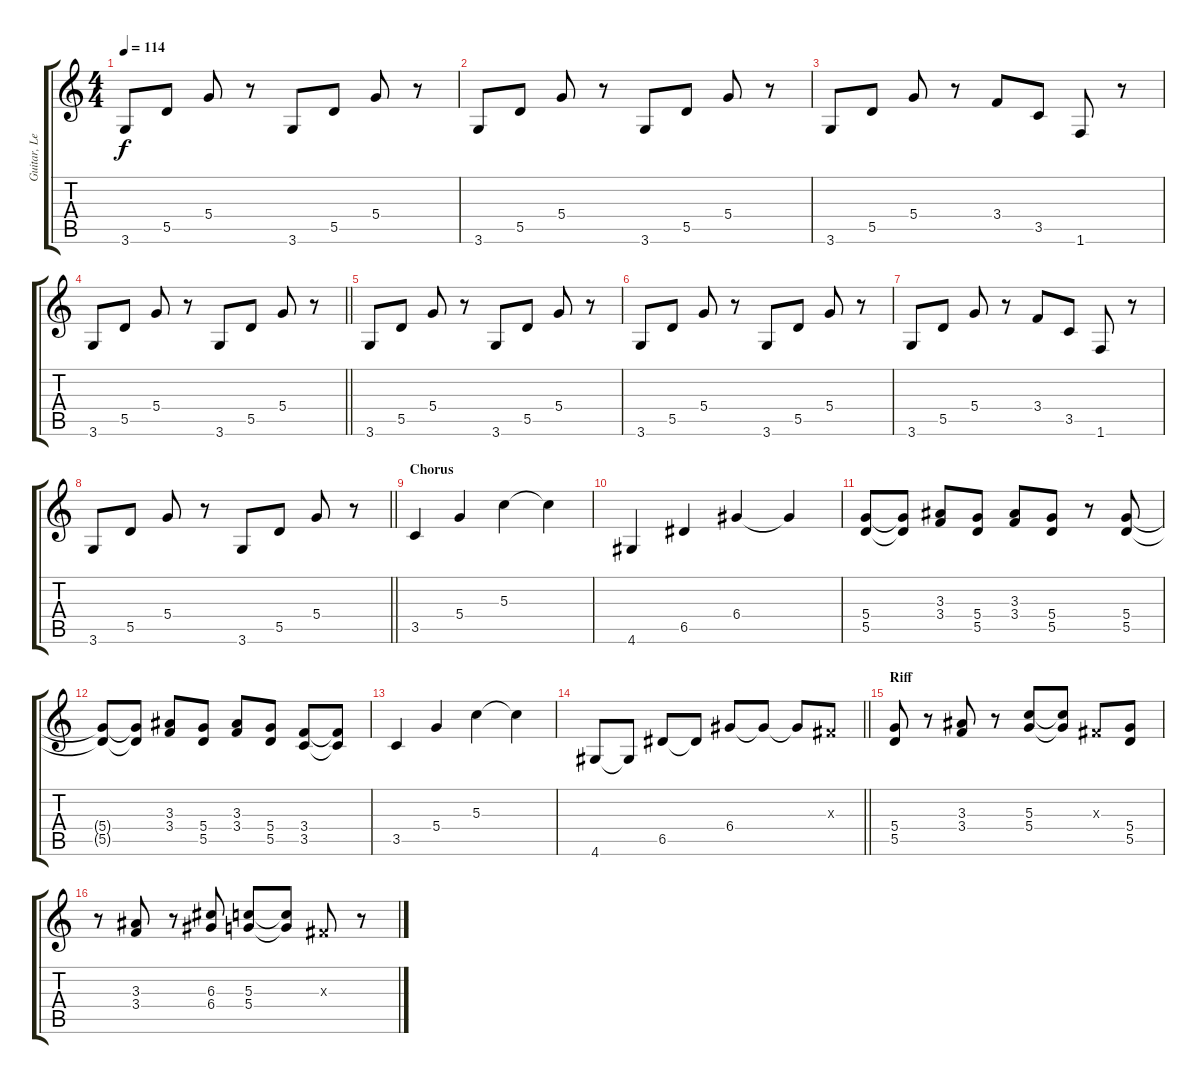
\track ("Guitar, Lead" "Guitar, Le") {instrument distortionguitar}
\staff {score tabs}
\tuning (E4 B3 G3 D3 A2 E2) {hide}
\ts (4 4)
\tempo 114
\clef g2
\ks c
3.6.8{dy f} 5.5.8 5.4.8 r.8 3.6.8 5.5.8 5.4.8 r.8 |
3.6.8 5.5.8 5.4.8 r.8 3.6.8 5.5.8 5.4.8 r.8 |
3.6.8 5.5.8 5.4.8 r.8 3.4.8 3.5.8 1.6.8 r.8 |
\barLineRight lightlight
3.6.8 5.5.8 5.4.8 r.8 3.6.8 5.5.8 5.4.8 r.8 |
3.6.8 5.5.8 5.4.8 r.8 3.6.8 5.5.8 5.4.8 r.8 |
3.6.8 5.5.8 5.4.8 r.8 3.6.8 5.5.8 5.4.8 r.8 |
3.6.8 5.5.8 5.4.8 r.8 3.4.8 3.5.8 1.6.8 r.8 |
\barLineRight lightlight
3.6.8 5.5.8 5.4.8 r.8 3.6.8 5.5.8 5.4.8 r.8 |
\section ("" "Chorus")
3.5.4 5.4.4 5.3.4 5.3{t}.4 |
4.6.4 6.5.4 6.4.4 6.4{t}.4 |
(5.4 5.5).8 (5.4{t} 5.5{t}).8 (3.3 3.4).8 (5.4 5.5).8 (3.3 3.4).8 (5.4 5.5).8 r.8 (5.4 5.5).8 |
(5.4{t} 5.5{t}).8 (5.4{t} 5.5{t}).8 (3.3 3.4).8 (5.4 5.5).8 (3.3 3.4).8 (5.4 5.5).8 (3.4 3.5).8 (3.4{t} 3.5{t}).8 |
3.5.4 5.4.4 5.3.4 5.3{t}.4 |
\barLineRight lightlight
4.6.8 4.6{t}.8 6.5.8 6.5{t}.8 6.4.8 6.4{t}.8 6.4{t}.8 -1.3{x}.8 |
\section ("" "Riff")
(5.4 5.5).8 r.8 (3.3 3.4).8 r.8 (5.3 5.4).8 (5.3{t} 5.4{t}).8 -1.3{x}.8 (5.4 5.5).8 |
r.8 (3.3 3.4).8 r.8 (6.3 6.4).8 (5.3 5.4).8 (5.3{t} 5.4{t}).8 -1.3{x}.8 r.8
